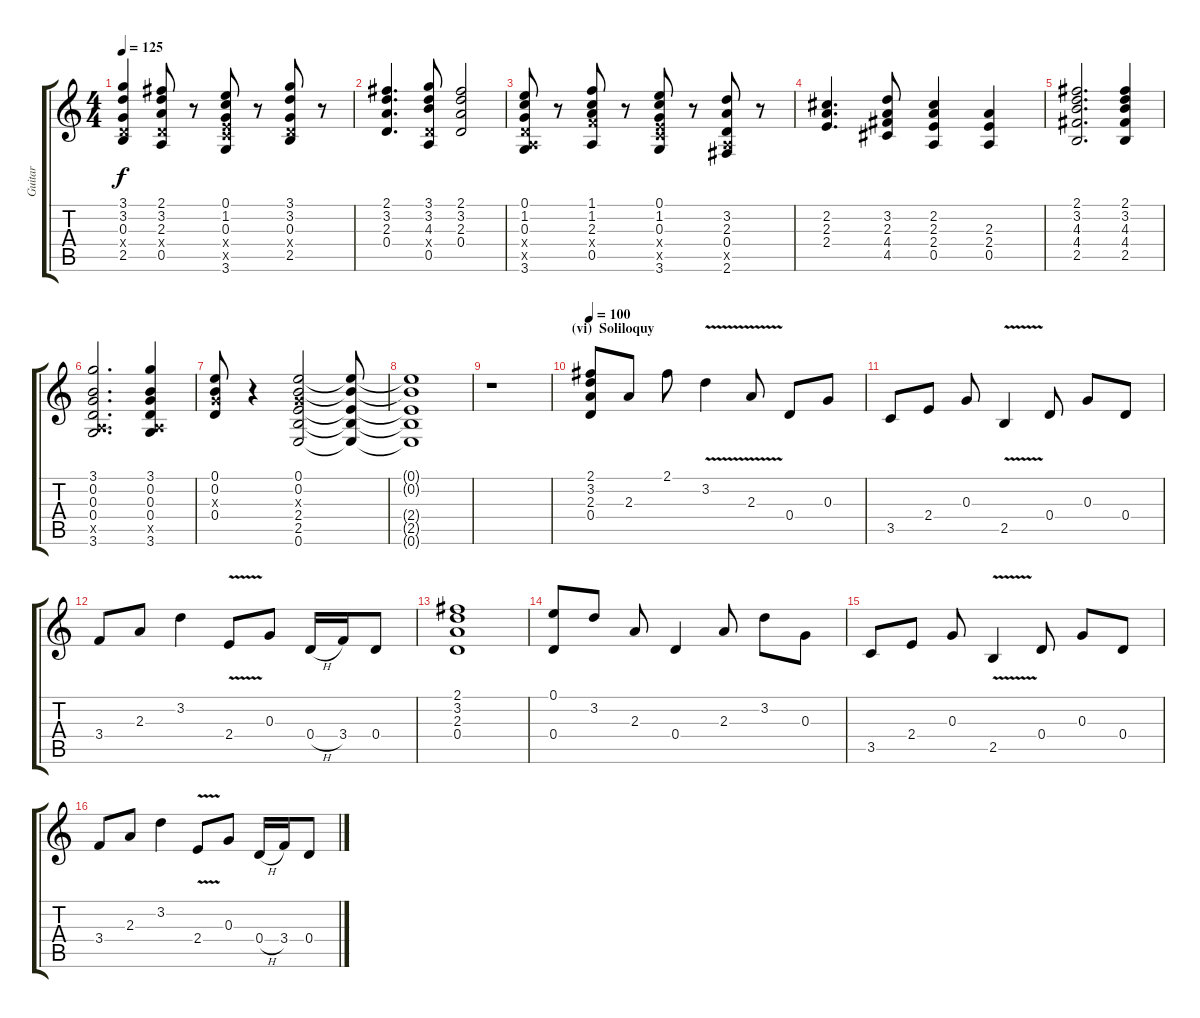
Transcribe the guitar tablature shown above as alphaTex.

\track ("Guitar " "Guitar ") {instrument distortionguitar}
\staff {score tabs}
\tuning (E4 B3 G3 D3 A2 E2) {hide}
\ts (4 4)
\tempo 125
\clef g2
\ks c
(3.1 3.2 0.3 0.4{x} 2.5).4{dy f} (2.1 3.2 2.3 0.4{x} 0.5).8 r.8 (0.1 1.2 0.3 2.4{x} 3.5{x} 3.6).8 r.8 (3.1 3.2 0.3 0.4{x} 2.5).8 r.8 |
(2.1 3.2 2.3 0.4).4{d} (3.1 3.2 4.3 0.4{x} 0.5).8 (2.1 3.2 2.3 0.4).2 |
(0.1 1.2 0.3 0.4{x} 0.5{x} 3.6).8 r.8 (1.1 1.2 2.3 3.4{x} 0.5).8 r.8 (0.1 1.2 0.3 2.4{x} 3.5{x} 3.6).8 r.8 (3.2 2.3 0.4 0.5{x} 2.6).8 r.8 |
(2.2 2.3 2.4).4{d} (3.2 2.3 4.4 4.5).8 (2.2 2.3 2.4 0.5).4 (2.3 2.4 0.5).4 |
(2.1 3.2 4.3 4.4 2.5).2{d} (2.1 3.2 4.3 4.4 2.5).4 |
(3.1 0.2 0.3 0.4 0.5{x} 3.6).2{d} (3.1 0.2 0.3 0.4 0.5{x} 3.6).4 |
(0.1 0.2 0.3{x} 0.4).8 r.4 (0.1 0.2 0.3{x} 2.4 2.5 0.6).2 (0.1{t} 0.2{t} 2.4{t} 2.5{t} 0.6{t}).8 |
(0.1{t} 0.2{t} 2.4{t} 2.5{t} 0.6{t}).1 |
r.1 |
\section ("" "(vi)  Soliloquy")
\tempo 100
(2.1 3.2 2.3 0.4).8 2.3.8 2.1.8 3.2{v}.4 2.3{v}.8 0.4.8 0.3.8 |
3.5.8 2.4.8 0.3.8 2.5{v}.4 0.4.8 0.3.8 0.4.8 |
3.4.8 2.3.8 3.2.4 2.4{v}.8 0.3.8 0.4{h}.16 3.4.16 0.4.8 |
(2.1 3.2 2.3 0.4).1 |
(0.1 0.4).8 3.2.8 2.3.8 0.4.4 2.3.8 3.2.8 0.3.8 |
3.5.8 2.4.8 0.3.8 2.5{v}.4 0.4.8 0.3.8 0.4.8 |
3.4.8 2.3.8 3.2.4 2.4{v}.8 0.3.8 0.4{h}.16 3.4.16 0.4.8
